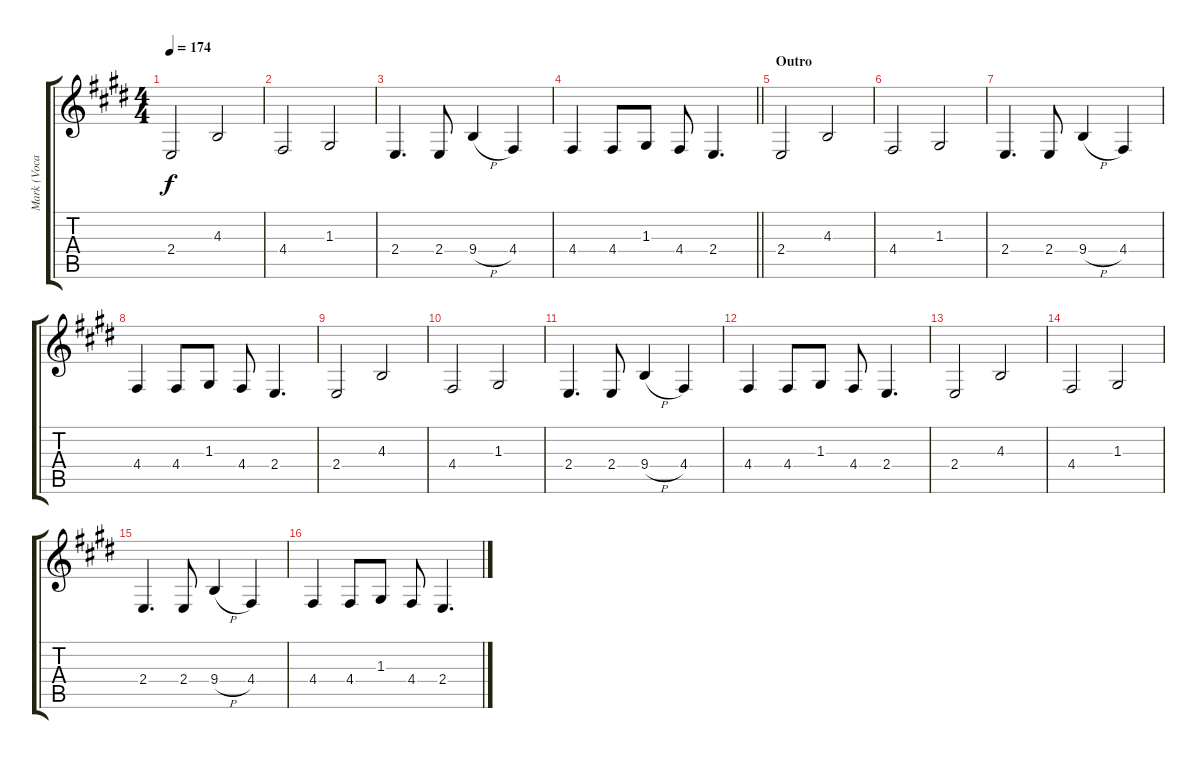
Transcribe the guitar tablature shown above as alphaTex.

\track ("Mark (Vocals)" "Mark (Voca") {instrument clarinet}
\staff {score tabs}
\tuning (E4 B3 G3 D3 A2 E2) {hide}
\ts (4 4)
\tempo 174
\clef g2
\ks e
2.4.2{dy f} 4.3.2 |
4.4.2 1.3.2 |
2.4.4{d} 2.4.8 9.4{h}.4 4.4.4 |
\barLineRight lightlight
4.4.4 4.4.8 1.3.8 4.4.8 2.4.4{d} |
\section ("" "Outro")
2.4.2 4.3.2 |
4.4.2 1.3.2 |
2.4.4{d} 2.4.8 9.4{h}.4 4.4.4 |
4.4.4 4.4.8 1.3.8 4.4.8 2.4.4{d} |
2.4.2 4.3.2 |
4.4.2 1.3.2 |
2.4.4{d} 2.4.8 9.4{h}.4 4.4.4 |
4.4.4 4.4.8 1.3.8 4.4.8 2.4.4{d} |
2.4.2 4.3.2 |
4.4.2 1.3.2 |
2.4.4{d} 2.4.8 9.4{h}.4 4.4.4 |
4.4.4 4.4.8 1.3.8 4.4.8 2.4.4{d}
